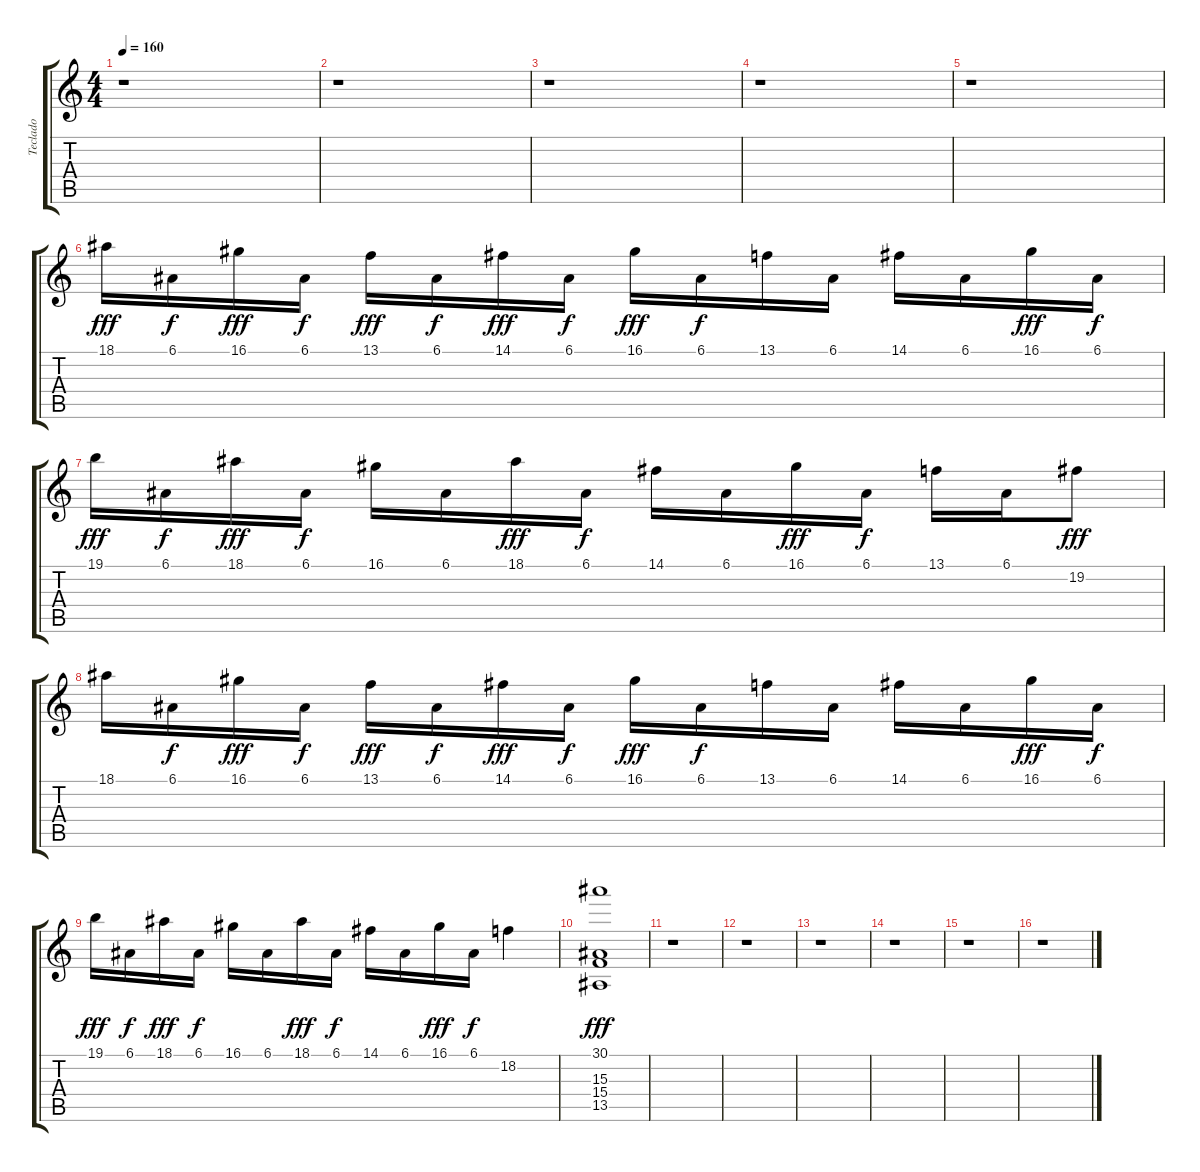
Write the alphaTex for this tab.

\track ("Teclado" "Teclado") {instrument stringensemble1}
\staff {score tabs}
\tuning (E4 B3 G3 D3 A2 E2) {hide}
\ts (4 4)
\tempo 160
\clef g2
\ks c
r.1{dy fff} |
r.1 |
r.1 |
r.1 |
r.1 |
18.1.16 6.1.16{dy f} 16.1.16{dy fff} 6.1.16{dy f} 13.1.16{dy fff} 6.1.16{dy f} 14.1.16{dy fff} 6.1.16{dy f} 16.1.16{dy fff} 6.1.16{dy f} 13.1.16 6.1.16 14.1.16 6.1.16 16.1.16{dy fff} 6.1.16{dy f} |
19.1.16{dy fff} 6.1.16{dy f} 18.1.16{dy fff} 6.1.16{dy f} 16.1.16 6.1.16 18.1.16{dy fff} 6.1.16{dy f} 14.1.16 6.1.16 16.1.16{dy fff} 6.1.16{dy f} 13.1.16 6.1.16 19.2.8{dy fff} |
18.1.16 6.1.16{dy f} 16.1.16{dy fff} 6.1.16{dy f} 13.1.16{dy fff} 6.1.16{dy f} 14.1.16{dy fff} 6.1.16{dy f} 16.1.16{dy fff} 6.1.16{dy f} 13.1.16 6.1.16 14.1.16 6.1.16 16.1.16{dy fff} 6.1.16{dy f} |
19.1.16{dy fff} 6.1.16{dy f} 18.1.16{dy fff} 6.1.16{dy f} 16.1.16 6.1.16 18.1.16{dy fff} 6.1.16{dy f} 14.1.16 6.1.16 16.1.16{dy fff} 6.1.16{dy f} 18.2.4 |
(30.1 15.3 15.4 13.5).1{dy fff} |
r.1 |
r.1 |
r.1 |
r.1 |
r.1 |
r.1
